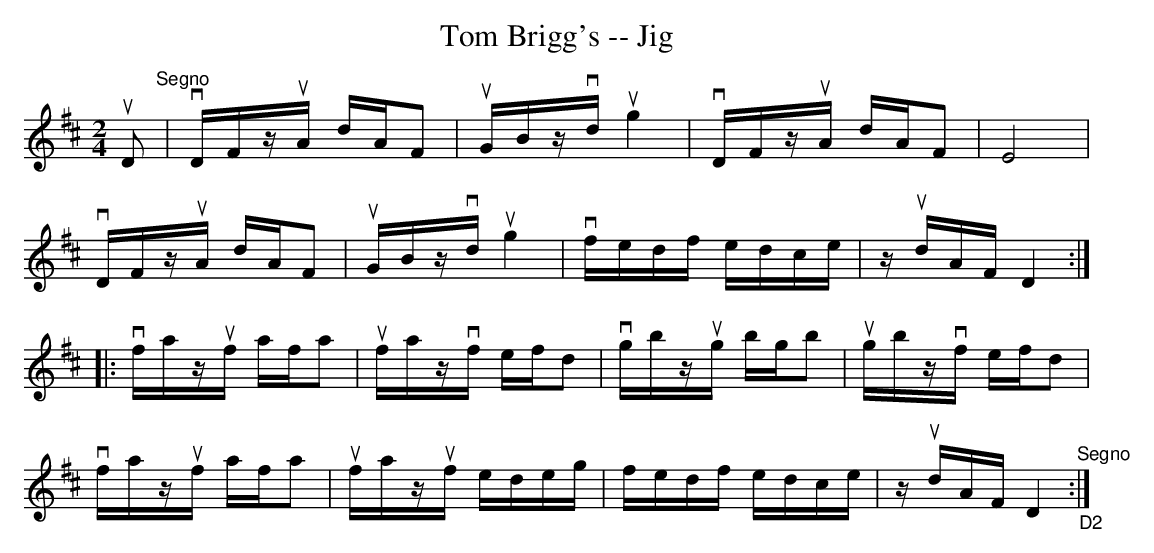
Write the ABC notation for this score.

X:1
T:Tom Brigg's -- Jig
M:2/4
L:1/16
K:D
uD2"^Segno"|\
vDFzuA dAF2 | uGBzvd ug4 | vDFzuA dAF2 | E8 |
vDFzuA dAF2 | uGBzvd ug4 | vfedf edce | zudAF D4  :|
|:vfazuf afa2 | ufazvf efd2 | vgbzug bgb2 | ugbzvf efd2|
  vfazuf afa2 | ufazuf edeg | fedf edce | zudAF D4 "^Segno""_D2":|
